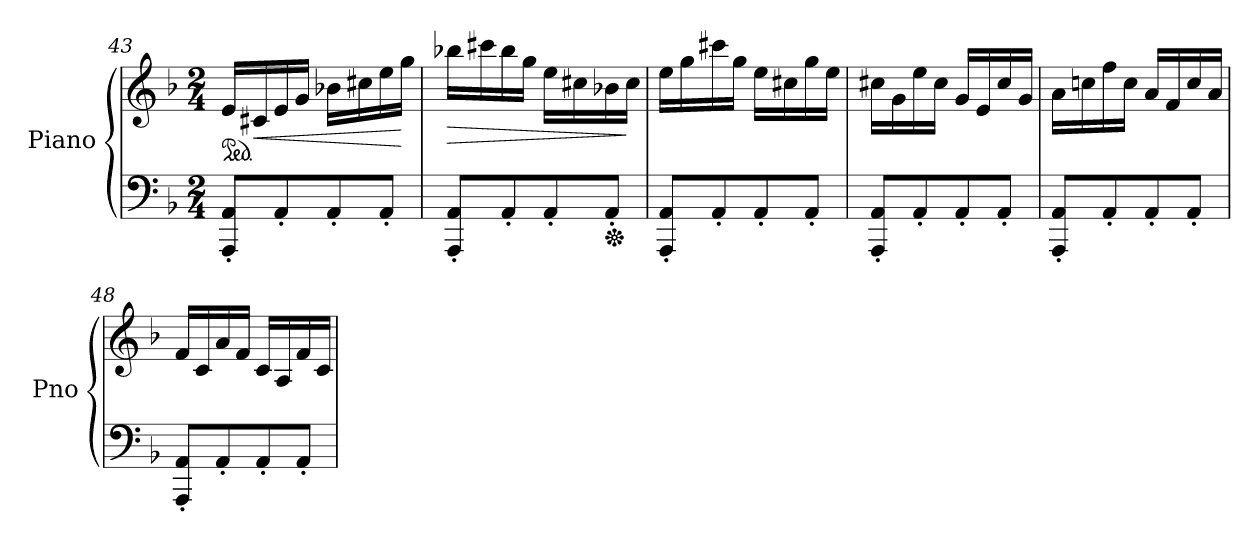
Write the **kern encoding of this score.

**kern	**kern	**dynam
*part1	*part1	*part1
*staff2	*staff1	*staff1/2
*I"Piano	*	*
*I'Pno	*	*
*clefF4	*clefG2	*
*k[b-]	*k[b-]	*
*M2/4	*M2/4	*
*	*ped	*
=43	=43	=43
8AAA/' 8AA/'L	16e/LL	.
!	!	!LO:HP:b
.	16c#X/	<
8AA'/	16e/	.
.	16g/JJ	.
8AA'/	16b-X\LL	.
.	16cc#X\	.
8AA'/J	16ee\	.
.	16gg\JJ	[
=44	=44	=44
!	!	!LO:HP:b
8AAA/' 8AA/'L	16bb-X\LL	>
.	16ccc#X\	.
8AA'/	16bb-\	.
.	16gg\JJ	.
8AA'/	16ee\LL	.
.	16cc#X\	.
*Xped	*	*
8AA'/J	16b-X\	.
.	16cc#\JJ	]
=45	=45	=45
8AAA/' 8AA/'L	16ee\LL	.
.	16gg\	.
8AA'/	16ccc#X\	.
.	16gg\JJ	.
8AA'/	16ee\LL	.
.	16cc#X\	.
8AA'/J	16gg\	.
.	16ee\JJ	.
=46	=46	=46
8AAA/' 8AA/'L	16cc#X\LL	.
.	16g\	.
8AA'/	16ee\	.
.	16cc#\JJ	.
8AA'/	16g/LL	.
.	16e/	.
8AA'/J	16cc#/	.
.	16g/JJ	.
!!LO:LB:g=z
=47	=47	=47
8AAA/' 8AA/'L	16a\LL	.
.	16ccn\	.
8AA'/	16ff\	.
.	16cc\JJ	.
8AA'/	16a/LL	.
.	16f/	.
8AA'/J	16cc/	.
.	16a/JJ	.
=48	=48	=48
8AAA/' 8AA/'L	16f/LL	.
.	16c/	.
8AA'/	16a/	.
.	16f/JJ	.
8AA'/	16c/LL	.
.	16A/	.
8AA'/J	16f/	.
.	16c/JJ	.
=	=	=
*-	*-	*-
